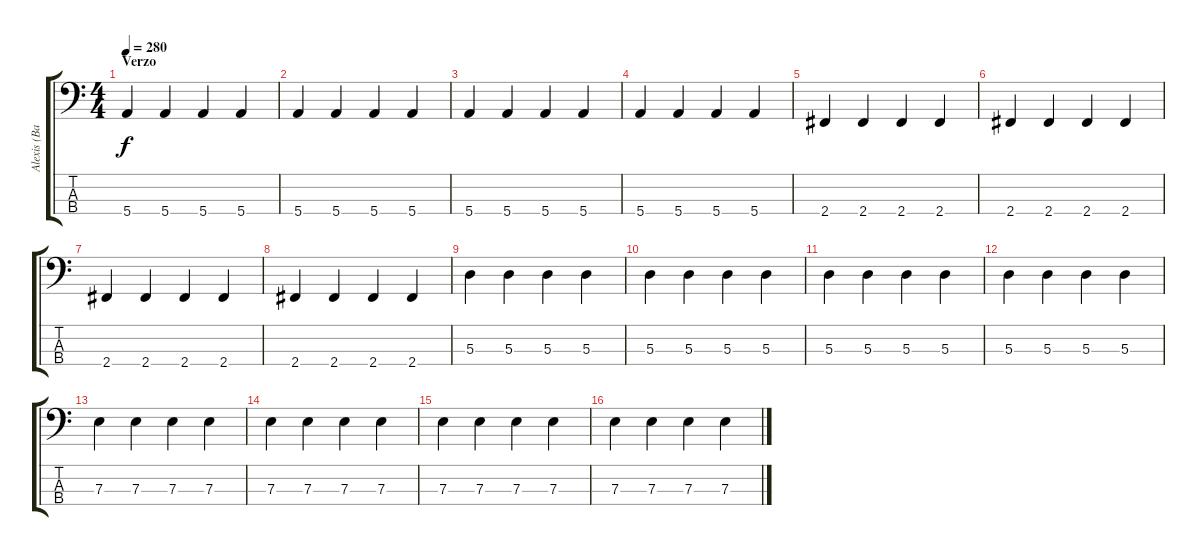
\track ("Alexis (Bajo)" "Alexis (Ba") {instrument electricbassfinger}
\staff {score tabs}
\tuning (G2 D2 A1 E1) {hide}
\ts (4 4)
\section ("" "Verzo")
\tempo 280
\clef f4
\ks c
5.4.4{dy f} 5.4.4 5.4.4 5.4.4 |
5.4.4 5.4.4 5.4.4 5.4.4 |
5.4.4 5.4.4 5.4.4 5.4.4 |
5.4.4 5.4.4 5.4.4 5.4.4 |
2.4.4 2.4.4 2.4.4 2.4.4 |
2.4.4 2.4.4 2.4.4 2.4.4 |
2.4.4 2.4.4 2.4.4 2.4.4 |
2.4.4 2.4.4 2.4.4 2.4.4 |
5.3.4 5.3.4 5.3.4 5.3.4 |
5.3.4 5.3.4 5.3.4 5.3.4 |
5.3.4 5.3.4 5.3.4 5.3.4 |
5.3.4 5.3.4 5.3.4 5.3.4 |
7.3.4 7.3.4 7.3.4 7.3.4 |
7.3.4 7.3.4 7.3.4 7.3.4 |
7.3.4 7.3.4 7.3.4 7.3.4 |
7.3.4 7.3.4 7.3.4 7.3.4
